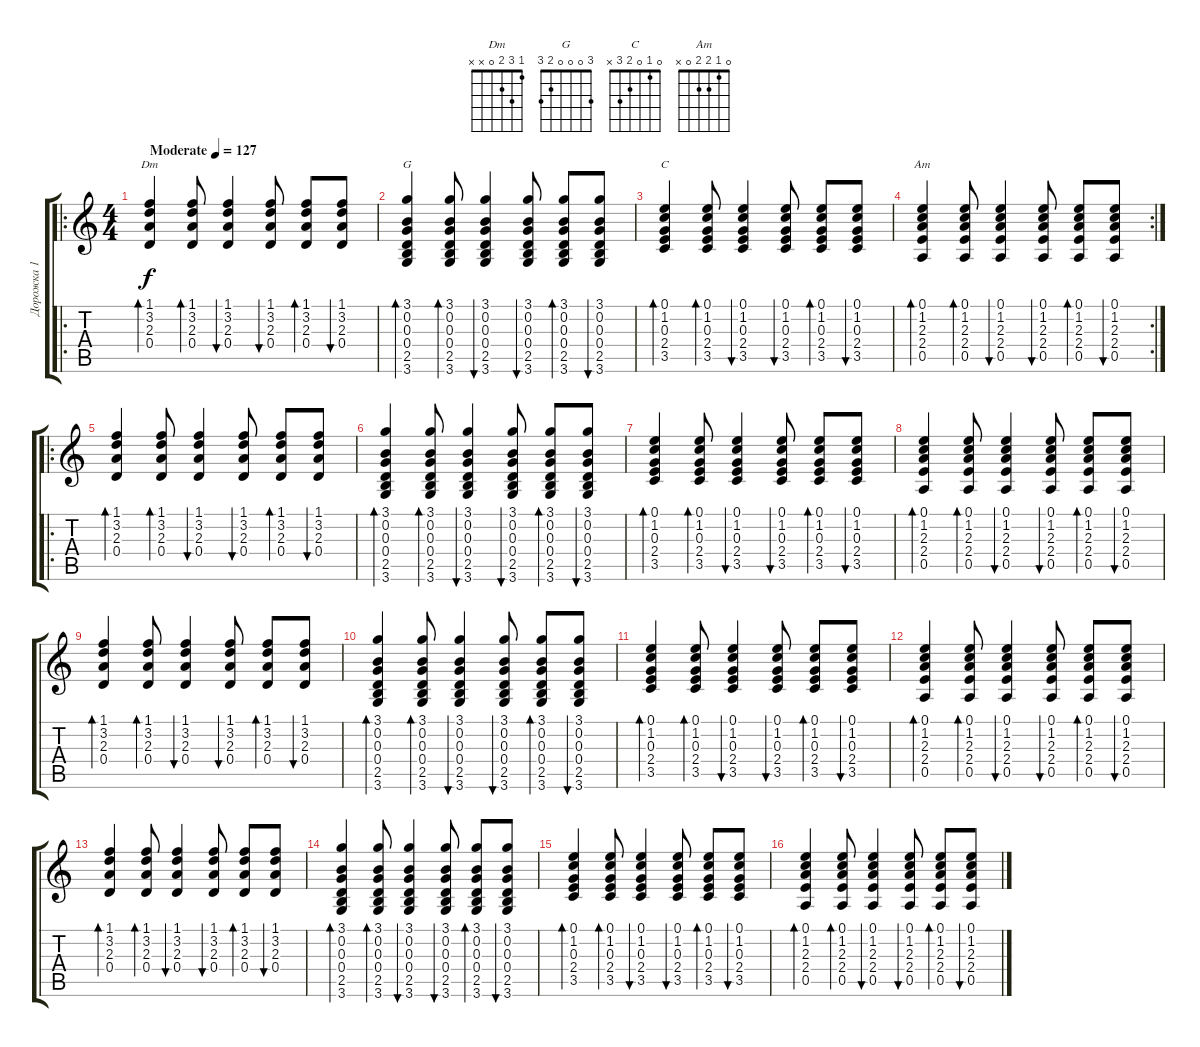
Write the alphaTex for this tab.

\track ("Дорожка 1" "Дорожка 1") {instrument electricguitarjazz}
\staff {score tabs}
\tuning (E4 B3 G3 D3 A2 E2) {hide}
\chord ("Dm" 1 3 2 0 x x)
\chord ("G" 3 0 0 0 2 3)
\chord ("C" 0 1 0 2 3 x)
\chord ("Am" 0 1 2 2 0 x)
\ro
\ts (4 4)
\tempo (127 "Moderate")
\clef g2
\ks c
(1.1 3.2 2.3 0.4).4{bd 60 ch "Dm" dy f instrument electricguitarjazz} (1.1 3.2 2.3 0.4).8{bd 60} (1.1 3.2 2.3 0.4).4{bu 60} (1.1 3.2 2.3 0.4).8{bu 60} (1.1 3.2 2.3 0.4).8{bd 60} (1.1 3.2 2.3 0.4).8{bu 60} |
(3.1 0.2 0.3 0.4 2.5 3.6).4{bd 60 ch "G"} (3.1 0.2 0.3 0.4 2.5 3.6).8{bd 60} (3.1 0.2 0.3 0.4 2.5 3.6).4{bu 60} (3.1 0.2 0.3 0.4 2.5 3.6).8{bu 60} (3.1 0.2 0.3 0.4 2.5 3.6).8{bd 60} (3.1 0.2 0.3 0.4 2.5 3.6).8{bu 60} |
(0.1 1.2 0.3 2.4 3.5).4{bd 60 ch "C"} (0.1 1.2 0.3 2.4 3.5).8{bd 60} (0.1 1.2 0.3 2.4 3.5).4{bu 60} (0.1 1.2 0.3 2.4 3.5).8{bu 60} (0.1 1.2 0.3 2.4 3.5).8{bd 60} (0.1 1.2 0.3 2.4 3.5).8{bu 60} |
\rc 2
(0.1 1.2 2.3 2.4 0.5).4{bd 60 ch "Am"} (0.1 1.2 2.3 2.4 0.5).8{bd 60} (0.1 1.2 2.3 2.4 0.5).4{bu 60} (0.1 1.2 2.3 2.4 0.5).8{bu 60} (0.1 1.2 2.3 2.4 0.5).8{bd 60} (0.1 1.2 2.3 2.4 0.5).8{bu 60} |
\ro
(1.1 3.2 2.3 0.4).4{bd 60} (1.1 3.2 2.3 0.4).8{bd 60} (1.1 3.2 2.3 0.4).4{bu 60} (1.1 3.2 2.3 0.4).8{bu 60} (1.1 3.2 2.3 0.4).8{bd 60} (1.1 3.2 2.3 0.4).8{bu 60} |
(3.1 0.2 0.3 0.4 2.5 3.6).4{bd 60} (3.1 0.2 0.3 0.4 2.5 3.6).8{bd 60} (3.1 0.2 0.3 0.4 2.5 3.6).4{bu 60} (3.1 0.2 0.3 0.4 2.5 3.6).8{bu 60} (3.1 0.2 0.3 0.4 2.5 3.6).8{bd 60} (3.1 0.2 0.3 0.4 2.5 3.6).8{bu 60} |
(0.1 1.2 0.3 2.4 3.5).4{bd 60} (0.1 1.2 0.3 2.4 3.5).8{bd 60} (0.1 1.2 0.3 2.4 3.5).4{bu 60} (0.1 1.2 0.3 2.4 3.5).8{bu 60} (0.1 1.2 0.3 2.4 3.5).8{bd 60} (0.1 1.2 0.3 2.4 3.5).8{bu 60} |
(0.1 1.2 2.3 2.4 0.5).4{bd 60} (0.1 1.2 2.3 2.4 0.5).8{bd 60} (0.1 1.2 2.3 2.4 0.5).4{bu 60} (0.1 1.2 2.3 2.4 0.5).8{bu 60} (0.1 1.2 2.3 2.4 0.5).8{bd 60} (0.1 1.2 2.3 2.4 0.5).8{bu 60} |
(1.1 3.2 2.3 0.4).4{bd 60} (1.1 3.2 2.3 0.4).8{bd 60} (1.1 3.2 2.3 0.4).4{bu 60} (1.1 3.2 2.3 0.4).8{bu 60} (1.1 3.2 2.3 0.4).8{bd 60} (1.1 3.2 2.3 0.4).8{bu 60} |
(3.1 0.2 0.3 0.4 2.5 3.6).4{bd 60} (3.1 0.2 0.3 0.4 2.5 3.6).8{bd 60} (3.1 0.2 0.3 0.4 2.5 3.6).4{bu 60} (3.1 0.2 0.3 0.4 2.5 3.6).8{bu 60} (3.1 0.2 0.3 0.4 2.5 3.6).8{bd 60} (3.1 0.2 0.3 0.4 2.5 3.6).8{bu 60} |
(0.1 1.2 0.3 2.4 3.5).4{bd 60} (0.1 1.2 0.3 2.4 3.5).8{bd 60} (0.1 1.2 0.3 2.4 3.5).4{bu 60} (0.1 1.2 0.3 2.4 3.5).8{bu 60} (0.1 1.2 0.3 2.4 3.5).8{bd 60} (0.1 1.2 0.3 2.4 3.5).8{bu 60} |
(0.1 1.2 2.3 2.4 0.5).4{bd 60} (0.1 1.2 2.3 2.4 0.5).8{bd 60} (0.1 1.2 2.3 2.4 0.5).4{bu 60} (0.1 1.2 2.3 2.4 0.5).8{bu 60} (0.1 1.2 2.3 2.4 0.5).8{bd 60} (0.1 1.2 2.3 2.4 0.5).8{bu 60} |
(1.1 3.2 2.3 0.4).4{bd 60} (1.1 3.2 2.3 0.4).8{bd 60} (1.1 3.2 2.3 0.4).4{bu 60} (1.1 3.2 2.3 0.4).8{bu 60} (1.1 3.2 2.3 0.4).8{bd 60} (1.1 3.2 2.3 0.4).8{bu 60} |
(3.1 0.2 0.3 0.4 2.5 3.6).4{bd 60} (3.1 0.2 0.3 0.4 2.5 3.6).8{bd 60} (3.1 0.2 0.3 0.4 2.5 3.6).4{bu 60} (3.1 0.2 0.3 0.4 2.5 3.6).8{bu 60} (3.1 0.2 0.3 0.4 2.5 3.6).8{bd 60} (3.1 0.2 0.3 0.4 2.5 3.6).8{bu 60} |
(0.1 1.2 0.3 2.4 3.5).4{bd 60} (0.1 1.2 0.3 2.4 3.5).8{bd 60} (0.1 1.2 0.3 2.4 3.5).4{bu 60} (0.1 1.2 0.3 2.4 3.5).8{bu 60} (0.1 1.2 0.3 2.4 3.5).8{bd 60} (0.1 1.2 0.3 2.4 3.5).8{bu 60} |
(0.1 1.2 2.3 2.4 0.5).4{bd 60} (0.1 1.2 2.3 2.4 0.5).8{bd 60} (0.1 1.2 2.3 2.4 0.5).4{bu 60} (0.1 1.2 2.3 2.4 0.5).8{bu 60} (0.1 1.2 2.3 2.4 0.5).8{bd 60} (0.1 1.2 2.3 2.4 0.5).8{bu 60}
